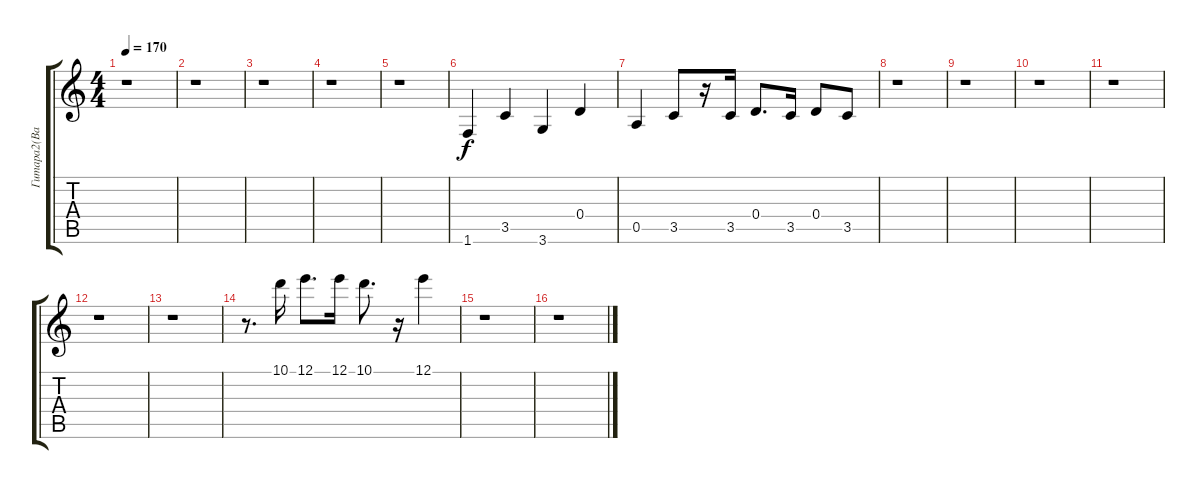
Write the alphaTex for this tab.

\track ("Гитара2(Вадим)" "Гитара2(Ва") {instrument distortionguitar}
\staff {score tabs}
\tuning (E4 B3 G3 D3 A2 E2) {hide}
\ts (4 4)
\tempo 170
\clef g2
\ks c
r.1{dy f} |
r.1 |
r.1 |
r.1 |
r.1 |
1.6.4 3.5.4 3.6.4 0.4.4 |
0.5.4 3.5.8 r.16 3.5.16 0.4.8{d} 3.5.16 0.4.8 3.5.8 |
r.1 |
r.1 |
r.1 |
r.1 |
r.1 |
r.1 |
r.8{d} 10.1.16 12.1.8{d} 12.1.16 10.1.8{d} r.16 12.1.4 |
r.1 |
r.1
